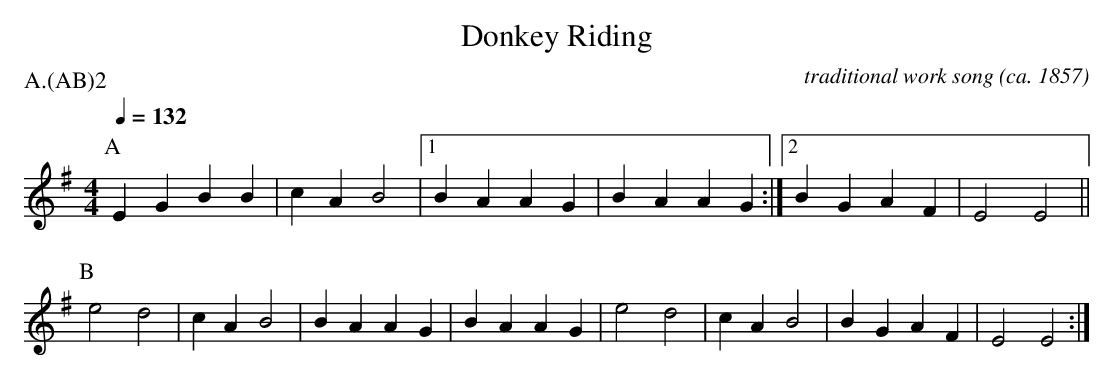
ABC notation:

X:1
T:Donkey Riding
C:traditional work song (ca. 1857)
M:4/4
L:1/4
P:A.(AB)2
Q:132
K:E minor
V:1     clef=treble
P:A
EGBB | cA B2 |1 BAAG | BAAG :|2 BGAF | E2 E2 ||
P:B
e2 d2 | cA B2 | BAAG | BAAG | e2 d2 | cA B2 | BGAF | E2 E2 :|
